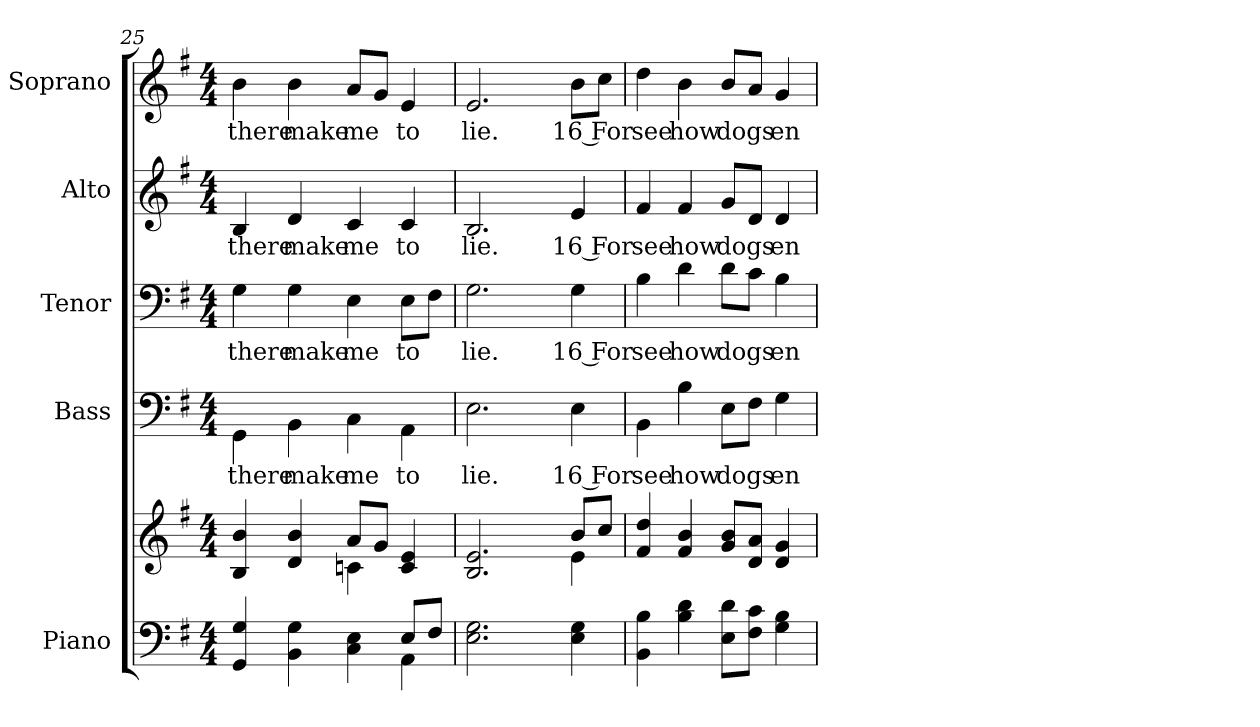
**kern	**kern	**kern	**text	**kern	**text	**kern	**text	**kern	**text
*part5	*part5	*part4	*part4	*part3	*part3	*part2	*part2	*part1	*part1
*staff6	*staff5	*staff4	*staff4	*staff3	*staff3	*staff2	*staff2	*staff1	*staff1
*I"Piano	*	*I"Bass	*	*I"Tenor	*	*I"Alto	*	*I"Soprano	*
*	*	*I'B.	*	*	*	*	*	*	*
*clefF4	*clefG2	*clefF4	*	*clefF4	*	*clefG2	*	*clefG2	*
*k[f#]	*k[f#]	*k[f#]	*	*k[f#]	*	*k[f#]	*	*k[f#]	*
*G:	*G:	*G:	*	*G:	*	*G:	*	*G:	*
*M4/4	*M4/4	*M4/4	*	*M4/4	*	*M4/4	*	*M4/4	*
=25	=25	=25	=25	=25	=25	=25	=25	=25	=25
*^	*^	*	*	*	*	*	*	*	*
!	!	!	!	!	!LO:LY:b:color=#000000	!	!	!	!	!	!
!	!	!	!	!	!	!	!LO:LY:b:color=#000000	!	!	!	!
!	!	!	!	!	!	!	!	!	!LO:LY:b:color=#000000	!	!
!	!	!	!	!	!	!	!	!	!	!	!LO:LY:b:color=#000000
4GGi/ 4Gi	2ryy	4Bi/ 4bi	2ryy	4GGi\	there	4Gi\	there	4Bi/	there	4bi\	there
!	!	!	!	!	!LO:LY:b:color=#000000	!	!	!	!	!	!
!	!	!	!	!	!	!	!LO:LY:b:color=#000000	!	!	!	!
!	!	!	!	!	!	!	!	!	!LO:LY:b:color=#000000	!	!
!	!	!	!	!	!	!	!	!	!	!	!LO:LY:b:color=#000000
4BBi\ 4Gi	.	4di/ 4bi	.	4BBi\	make	4Gi\	make	4di/	make	4bi\	make
!	!	!	!	!	!LO:LY:b:color=#000000	!	!	!	!	!	!
!	!	!	!	!	!	!	!LO:LY:b:color=#000000	!	!	!	!
!	!	!	!	!	!	!	!	!	!LO:LY:b:color=#000000	!	!
!	!	!	!	!	!	!	!	!	!	!	!LO:LY:b:color=#000000
4Ci\ 4Ei	4ryy	8ai/L	4cni\	4Ci\	me	4Ei\	me	4ci/	me	8ai/L	me
.	.	8gi/J	.	.	.	.	.	.	.	8gi/J	.
!	!	!	!	!	!LO:LY:b:color=#000000	!	!	!	!	!	!
!	!	!	!	!	!	!	!LO:LY:b:color=#000000	!	!	!	!
!	!	!	!	!	!	!	!	!	!LO:LY:b:color=#000000	!	!
!	!	!	!	!	!	!	!	!	!	!	!LO:LY:b:color=#000000
8Ei/L	4AAi\	4ci/ 4ei	4ryy	4AAi\	to	8Ei\L	to	4ci/	to	4ei/	to
8F#i/J	.	.	.	.	.	8F#i\J	.	.	.	.	.
*v	*v	*	*	*	*	*	*	*	*	*	*
=26	=26	=26	=26	=26	=26	=26	=26	=26	=26	=26
!	!	!	!	!LO:LY:b:color=#000000	!	!	!	!	!	!
!	!	!	!	!	!	!LO:LY:b:color=#000000	!	!	!	!
!	!	!	!	!	!	!	!	!LO:LY:b:color=#000000	!	!
!	!	!	!	!	!	!	!	!	!	!LO:LY:b:color=#000000
2.Ei\ 2.Gi	2.Bi/ 2.ei	2ryy	2.Ei\	lie.	2.Gi\	lie.	2.Bi/	lie.	2.ei/	lie.
.	.	4ryy	.	.	.	.	.	.	.	.
!	!	!	!	!LO:LY:b:color=#000000	!	!	!	!	!	!
!	!	!	!	!	!	!LO:LY:b:color=#000000	!	!	!	!
!	!	!	!	!	!	!	!	!LO:LY:b:color=#000000	!	!
!	!	!	!	!	!	!	!	!	!	!LO:LY:b:color=#000000
4Ei\ 4Gi	8bi/L	4ei\	4Ei\	16 For	4Gi\	16 For	4ei/	16 For	8bi\L	16 For
.	8cci/J	.	.	.	.	.	.	.	8cci\J	.
!!LO:PB:g=z
=27	=27	=27	=27	=27	=27	=27	=27	=27	=27	=27
!	!	!	!	!LO:LY:b:color=#000000	!	!	!	!	!	!
!	!	!	!	!	!	!LO:LY:b:color=#000000	!	!	!	!
!	!	!	!	!	!	!	!	!LO:LY:b:color=#000000	!	!
!	!	!	!	!	!	!	!	!	!	!LO:LY:b:color=#000000
4BBi\ 4Bi	4f#i/ 4ddi	4ryy	4BBi\	see	4Bi\	see	4f#i/	see	4ddi\	see
!	!	!	!	!LO:LY:b:color=#000000	!	!	!	!	!	!
!	!	!	!	!	!	!LO:LY:b:color=#000000	!	!	!	!
!	!	!	!	!	!	!	!	!LO:LY:b:color=#000000	!	!
!	!	!	!	!	!	!	!	!	!	!LO:LY:b:color=#000000
4Bi\ 4di	4f#i/ 4bi	4ryy	4Bi\	how	4di\	how	4f#i/	how	4bi\	how
!	!	!	!	!LO:LY:b:color=#000000	!	!	!	!	!	!
!	!	!	!	!	!	!LO:LY:b:color=#000000	!	!	!	!
!	!	!	!	!	!	!	!	!LO:LY:b:color=#000000	!	!
!	!	!	!	!	!	!	!	!	!	!LO:LY:b:color=#000000
8Ei\ 8diL	8gi/ 8biL	4ryy	8Ei\L	dogs	8di\L	dogs	8gi/L	dogs	8bi/L	dogs
8F#i\ 8ciJ	8di/ 8aiJ	.	8F#i\J	.	8ci\J	.	8di/J	.	8ai/J	.
!	!	!	!	!LO:LY:b:color=#000000	!	!	!	!	!	!
!	!	!	!	!	!	!LO:LY:b:color=#000000	!	!	!	!
!	!	!	!	!	!	!	!	!LO:LY:b:color=#000000	!	!
!	!	!	!	!	!	!	!	!	!	!LO:LY:b:color=#000000
4Gi\ 4Bi	4di/ 4gi	4ryy	4Gi\	en-	4Bi\	en-	4di/	en-	4gi/	en-
*	*v	*v	*	*	*	*	*	*	*	*
=	=	=	=	=	=	=	=	=	=
*-	*-	*-	*-	*-	*-	*-	*-	*-	*-
